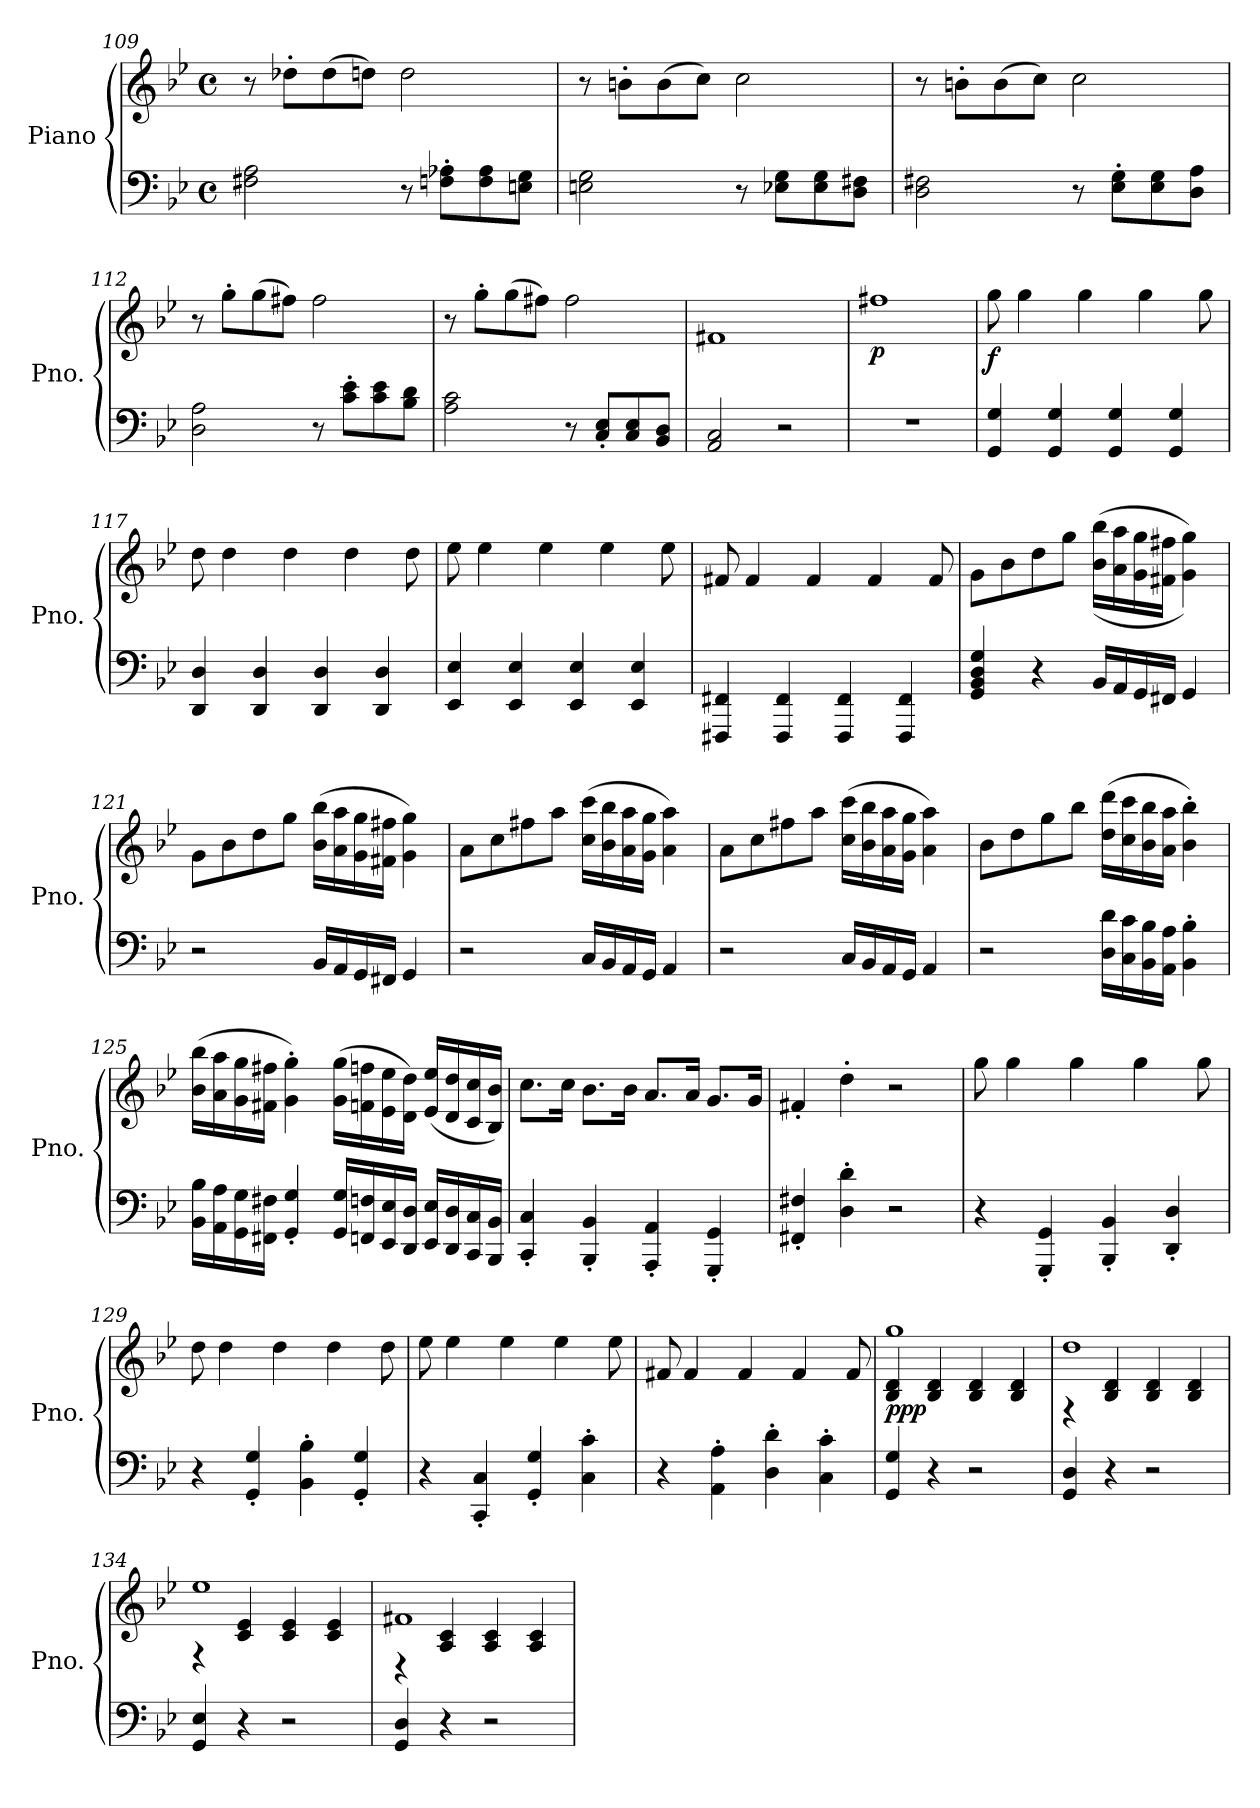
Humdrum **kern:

**kern	**kern	**dynam
*part1	*part1	*part1
*staff2	*staff1	*staff1/2
*I"Piano	*	*
*I'Pno.	*	*
*clefF4	*clefG2	*
*k[b-e-]	*k[b-e-]	*
*M4/4	*M4/4	*
*met(c)	*met(c)	*
=109	=109	=109
2F#X\ 2A\	8r	.
.	8dd-X'\L	.
.	(8dd-\	.
.	8ddn\J)	.
8r	2dd\	.
8Fn\' 8A-X\'L	.	.
8F\ 8A-\	.	.
8En\ 8G\J	.	.
=110	=110	=110
2En\ 2G\	8r	.
.	8bn'\L	.
.	(8b\	.
.	8cc\J)	.
8r	2cc\	.
8E-X\ 8G\L	.	.
8E-\ 8G\	.	.
8D\ 8F#X\J	.	.
!!LO:LB:g=z
=111	=111	=111
2D\ 2F#X\	8r	.
.	8bn'\L	.
.	(8b\	.
.	8cc\J)	.
8r	2cc\	.
8E-\' 8G\'L	.	.
8E-\ 8G\	.	.
8D\ 8A\J	.	.
=112	=112	=112
2D\ 2A\	8r	.
.	8gg'\L	.
.	(8gg\	.
.	8ff#X\J)	.
8r	2ff#\	.
8c\' 8e-\'L	.	.
8c\ 8e-\	.	.
8B-\ 8d\J	.	.
=113	=113	=113
2A\ 2c\	8r	.
.	8gg'\L	.
.	(8gg\	.
.	8ff#X\J)	.
8r	2ff#\	.
8C/' 8E-/'L	.	.
8C/ 8E-/	.	.
8BB-/ 8D/J	.	.
=114	=114	=114
2AA/ 2C/	1f#X	.
2r	.	.
=115	=115	=115
!	!	!LO:DY:b
1r	1ff#X	p
=116	=116	=116
!	!	!LO:DY:b
4GG/ 4G/	8gg\	f
.	4gg\	.
4GG/ 4G/	.	.
.	4gg\	.
4GG/ 4G/	.	.
.	4gg\	.
4GG/ 4G/	.	.
.	8gg\	.
!!LO:LB:g=z
=117	=117	=117
4DD/ 4D/	8dd\	.
.	4dd\	.
4DD/ 4D/	.	.
.	4dd\	.
4DD/ 4D/	.	.
.	4dd\	.
4DD/ 4D/	.	.
.	8dd\	.
=118	=118	=118
4EE-/ 4E-/	8ee-\	.
.	4ee-\	.
4EE-/ 4E-/	.	.
.	4ee-\	.
4EE-/ 4E-/	.	.
.	4ee-\	.
4EE-/ 4E-/	.	.
.	8ee-\	.
=119	=119	=119
4FFF#X/ 4FF#X/	8f#X/	.
.	4f#/	.
4FFF#/ 4FF#/	.	.
.	4f#/	.
4FFF#/ 4FF#/	.	.
.	4f#/	.
4FFF#/ 4FF#/	.	.
.	8f#/	.
=120	=120	=120
4GG/ 4BB-/ 4D/ 4G/	8g\L	.
.	8b-\	.
4r	8dd\	.
.	8gg\J	.
16BB-/LL	((16b-\ 16bb-\LL	.
16AA/	16a\ 16aa\	.
16GG/	16g\ 16gg\	.
16FF#X/JJ	16f#X\ 16ff#X\JJ	.
4GG/	4g\ 4gg\))	.
=121	=121	=121
2r	8g\L	.
.	8b-\	.
.	8dd\	.
.	8gg\J	.
16BB-/LL	(16b-\ 16bb-\LL	.
16AA/	16a\ 16aa\	.
16GG/	16g\ 16gg\	.
16FF#X/JJ	16f#X\ 16ff#X\JJ	.
4GG/	4g\ 4gg\)	.
!!LO:LB:g=z
=122	=122	=122
2r	8a\L	.
.	8cc\	.
.	8ff#X\	.
.	8aa\J	.
16C/LL	(16cc\ 16ccc\LL	.
16BB-/	16b-\ 16bb-\	.
16AA/	16a\ 16aa\	.
16GG/JJ	16g\ 16gg\JJ	.
4AA/	4a\ 4aa\)	.
=123	=123	=123
2r	8a\L	.
.	8cc\	.
.	8ff#X\	.
.	8aa\J	.
16C/LL	(16cc\ 16ccc\LL	.
16BB-/	16b-\ 16bb-\	.
16AA/	16a\ 16aa\	.
16GG/JJ	16g\ 16gg\JJ	.
4AA/	4a\ 4aa\)	.
=124	=124	=124
2r	8b-\L	.
.	8dd\	.
.	8gg\	.
.	8bb-\J	.
16D\ 16d\LL	(16dd\ 16ddd\LL	.
16C\ 16c\	16cc\ 16ccc\	.
16BB-\ 16B-\	16b-\ 16bb-\	.
16AA\ 16A\JJ	16a\ 16aa\JJ	.
4BB-\' 4B-\'	4b-\' 4bb-\')	.
!!LO:PB:g=z
=125	=125	=125
16BB-\ 16B-\LL	(16b-\ 16bb-\LL	.
16AA\ 16A\	16a\ 16aa\	.
16GG\ 16G\	16g\ 16gg\	.
16FF#X\ 16F#X\JJ	16f#X\ 16ff#X\JJ	.
4GG/' 4G/'	4g\' 4gg\')	.
16GG/ 16G/LL	(16g\ 16gg\LL	.
16FFn/ 16Fn/	16fn\ 16ffn\	.
16EE-/ 16E-/	16e-\ 16ee-\	.
16DD/ 16D/JJ	16d\ 16dd\JJ)	.
16EE-/ 16E-/LL	(16e-/ 16ee-/LL	.
16DD/ 16D/	16d/ 16dd/	.
16CC/ 16C/	16c/ 16cc/	.
16BBB-/ 16BB-/JJ	16B-/ 16b-/JJ)	.
=126	=126	=126
4CC/' 4C/'	8.cc\L	.
.	16cc\Jk	.
4BBB-/' 4BB-/'	8.b-\L	.
.	16b-\Jk	.
4AAA/' 4AA/'	8.a/L	.
.	16a/Jk	.
4GGG/' 4GG/'	8.g/L	.
.	16g/Jk	.
=127	=127	=127
4FF#X/' 4F#X/'	4f#X'/	.
4D\' 4d\'	4dd'\	.
2r	2r	.
=128	=128	=128
4r	8gg\	.
.	4gg\	.
4GGG/' 4GG/'	.	.
.	4gg\	.
4BBB-/' 4BB-/'	.	.
.	4gg\	.
4DD/' 4D/'	.	.
.	8gg\	.
=129	=129	=129
4r	8dd\	.
.	4dd\	.
4GG/' 4G/'	.	.
.	4dd\	.
4BB-\' 4B-\'	.	.
.	4dd\	.
4GG/' 4G/'	.	.
.	8dd\	.
!!LO:LB:g=z
=130	=130	=130
4r	8ee-\	.
.	4ee-\	.
4CC/' 4C/'	.	.
.	4ee-\	.
4GG/' 4G/'	.	.
.	4ee-\	.
4C\' 4c\'	.	.
.	8ee-\	.
=131	=131	=131
4r	8f#X/	.
.	4f#/	.
4AA\' 4A\'	.	.
.	4f#/	.
4D\' 4d\'	.	.
.	4f#/	.
4C\' 4c\'	.	.
.	8f#/	.
=132	=132	=132
*	*^	*
!	!	!	!LO:DY:b
!	!	!	!LO:DY:n=1:b
!	!	!	!LO:DY:n=2:b
4GG/ 4G/	4B-/ 4d/	1gg	p p p
4r	4B-/ 4d/	.	.
2r	4B-/ 4d/	.	.
.	4B-/ 4d/	.	.
=133	=133	=133	=133
4GG/ 4D/	4rF	1dd	.
4r	4B-/ 4d/	.	.
2r	4B-/ 4d/	.	.
.	4B-/ 4d/	.	.
=134	=134	=134	=134
4GG/ 4E-/	4rF	1ee-	.
4r	4c/ 4e-/	.	.
2r	4c/ 4e-/	.	.
.	4c/ 4e-/	.	.
=135	=135	=135	=135
4GG/ 4D/	4rD	1f#X	.
4r	4A/ 4c/	.	.
2r	4A/ 4c/	.	.
.	4A/ 4c/	.	.
*	*v	*v	*
=	=	=
*-	*-	*-
